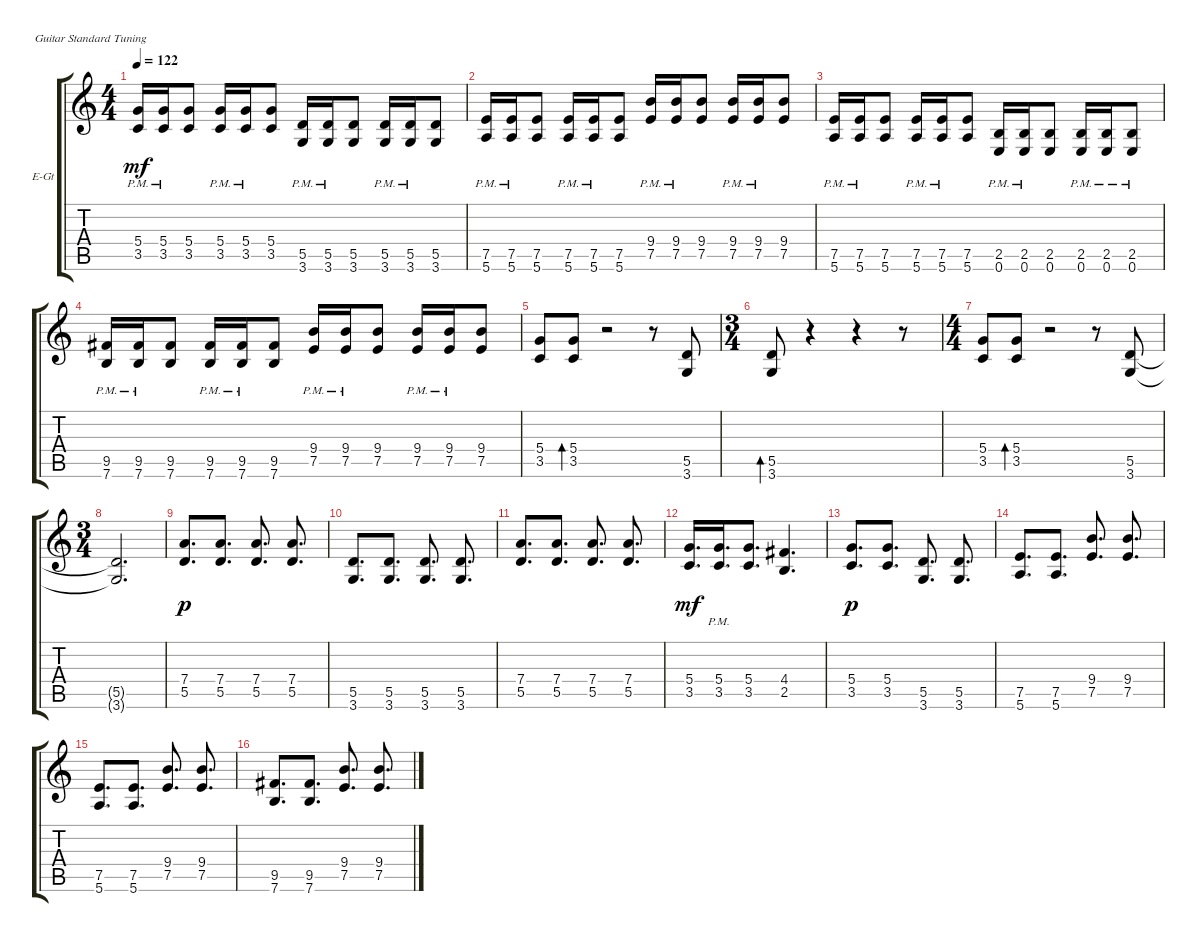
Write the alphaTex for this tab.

\defaultSystemsLayout 4
\bracketExtendMode groupsimilarinstruments
\firstSystemTrackNameOrientation horizontal
\otherSystemsTrackNameOrientation horizontal
\track ("Electric Guitar(ритм)" "E-Gt") {instrument distortionguitar}
\staff {score tabs}
\tuning (E4 B3 G3 D3 A2 E2)
\ts (4 4)
\tempo 122
\clef g2
\scale
0.333333
\ks c
(3.5{pm} 5.4).16{dy mf} (3.5{pm} 5.4).16 (3.5 5.4).8 (3.5{pm} 5.4).16 (3.5{pm} 5.4).16 (3.5 5.4).8 (3.6{pm} 5.5{pm}).16 (5.5{pm} 3.6{pm}).16 (5.5 3.6).8 (5.5{pm} 3.6{pm}).16 (5.5{pm} 3.6{pm}).16 (5.5 3.6).8 |
\scale
0.333333 (5.6{pm} 7.5{pm}).16 (7.5{pm} 5.6{pm}).16 (5.6 7.5).8 (5.6{pm} 7.5{pm}).16 (7.5{pm} 5.6{pm}).16 (5.6 7.5).8 (7.5{pm} 9.4{pm}).16 (7.5{pm} 9.4{pm}).16 (7.5 9.4).8 (7.5{pm} 9.4).16 (7.5{pm} 9.4).16 (7.5 9.4).8 |
\scale
0.333333 (5.6{pm} 7.5{pm}).16 (7.5{pm} 5.6{pm}).16 (5.6 7.5).8 (5.6{pm} 7.5{pm}).16 (7.5{pm} 5.6{pm}).16 (5.6 7.5).8 (0.6{pm} 2.5{pm}).16 (2.5{pm} 0.6{pm}).16 (2.5 0.6).8 (2.5{pm} 0.6{pm}).16 (2.5{pm} 0.6{pm}).16 (2.5{pm} 0.6{pm}).8 |
\scale
0.333333 (7.6{pm} 9.5{pm}).16 (9.5{pm} 7.6{pm}).16 (7.6 9.5).8 (7.6{pm} 9.5{pm}).16 (9.5{pm} 7.6{pm}).16 (7.6 9.5).8 (7.5{pm} 9.4{pm}).16 (7.5{pm} 9.4{pm}).16 (7.5 9.4).8 (7.5{pm} 9.4).16 (7.5{pm} 9.4).16 (7.5 9.4).8 |
\scale
0.333333 (3.5 5.4).8 (3.5 5.4).8{bd 82} r.2 r.8 (5.5 3.6).8 |
\ts (3 4)
\scale
0.333333 (5.5 3.6).8{bd 82} r.4 r.4 r.8 |
\ts (4 4)
\scale
0.333333 (3.5 5.4).8 (3.5 5.4).8{bd 82} r.2 r.8 (3.6 5.5).8 |
\ts (3 4)
\scale
0.333333 (5.5{t} 3.6{t}).2{d} |
(5.5 7.4).8{d dy p} (5.5 7.4).8{d} (5.5 7.4).8{d} (5.5 7.4).8{d} |
(3.6 5.5).8{d} (3.6 5.5).8{d} (3.6 5.5).8{d} (3.6 5.5).8{d} |
(5.5 7.4).8{d} (5.5 7.4).8{d} (5.5 7.4).8{d} (5.5 7.4).8{d} |
(3.5 5.4).16{d dy mf} (3.5{pm} 5.4{pm}).16{d} (3.5 5.4).8{d} (2.5 4.4).4{d} |
(3.5 5.4).8{d dy p} (3.5 5.4).8{d} (3.6 5.5).8{d} (3.6 5.5).8{d} |
(7.5 5.6).8{d} (7.5 5.6).8{d} (7.5 9.4).8{d} (7.5 9.4).8{d} |
(7.5 5.6).8{d} (7.5 5.6).8{d} (7.5 9.4).8{d} (7.5 9.4).8{d} |
(9.5 7.6).8{d} (9.5 7.6).8{d} (7.5 9.4).8{d} (7.5 9.4).8{d}
